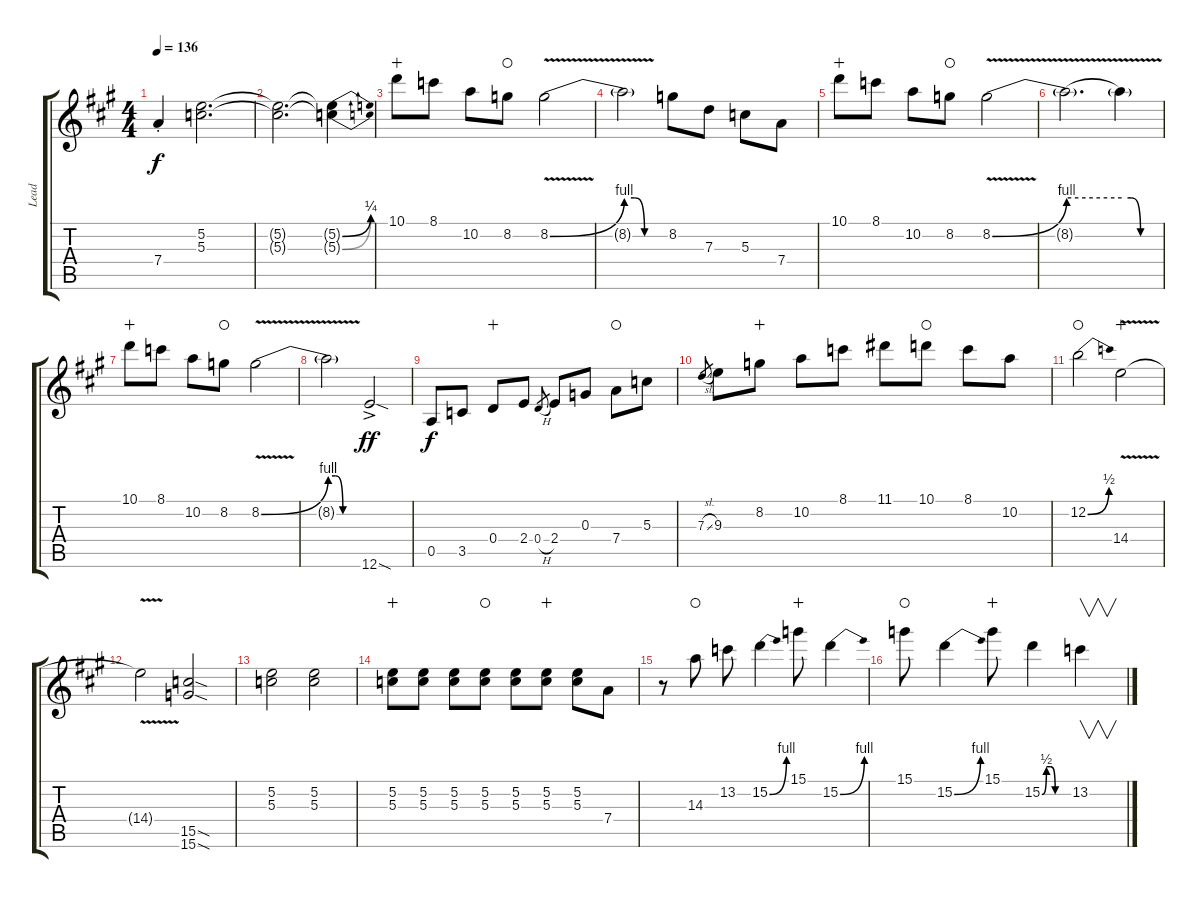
\track ("Lead" "Lead") {instrument overdrivenguitar}
\staff {score tabs}
\tuning (E4 B3 G3 D3 A2 E2) {hide}
\ts (4 4)
\tempo 136
\clef g2
\ks a
7.4{st}.4{dy f} (5.2 5.3).2{d} |
(5.2{t} 5.3{t}).2{d} (5.2{be (bend 0 0 60 1) t} 5.3{be (bend 0 0 60 1) t}).4 |
10.1.8{wahc} 8.1.8 10.2.8 8.2.8{waho} 8.2{be (bend 0 0 60 4) v}.2 |
8.2{be (custom 0 4 15 4 30 0 60 0) v t}.2 8.2.8 7.3.8 5.3.8 7.4.8 |
10.1.8{wahc} 8.1.8 10.2.8 8.2.8{waho} 8.2{be (bend 0 0 60 4) v}.2 |
8.2{be (hold 0 4 60 4) v t}.2{d} 8.2{be (custom 0 4 15 4 30 0 60 0) v t}.4 |
10.1.8{wahc} 8.1.8 10.2.8 8.2.8{waho} 8.2{be (bend 0 0 60 4) v}.2 |
8.2{be (custom 0 4 15 4 30 0 60 0) v t}.2 12.6{sod ac}.2{dy ff} |
0.5.8{dy f} 3.5.8 0.4.8{wahc} 2.4.8 0.4{h}.8{gr} 2.4.8 0.3.8 7.4.8{waho} 5.3.8 |
7.3{sl}.8{gr} 9.3.8 8.2.8{wahc} 10.2.8 8.1.8 11.1.8 10.1.8{waho} 8.1.8 10.2.8 |
12.2{be (bend 0 0 60 2)}.2{waho} 14.4{v}.2{wahc} |
14.4{t}.2 (15.5{sod} 15.6{sod}).2 |
(5.2 5.3).2 (5.2 5.3).2 |
(5.2 5.3).8{wahc} (5.2 5.3).8 (5.2 5.3).8 (5.2 5.3).8{waho} (5.2 5.3).8 (5.2 5.3).8{wahc} (5.2 5.3).8 7.4.8 |
r.8 14.3.8{waho} 13.2.8 15.2{be (bend 0 0 60 4)}.4 15.1.8{wahc} 15.2{be (bend 0 0 60 4)}.4 |
15.1.8{waho} 15.2{be (bend 0 0 60 4)}.4 15.1.8{wahc} 15.2{be (custom 0 0 10 2 20 2 30 0 60 0)}.4 13.2.4{v}
